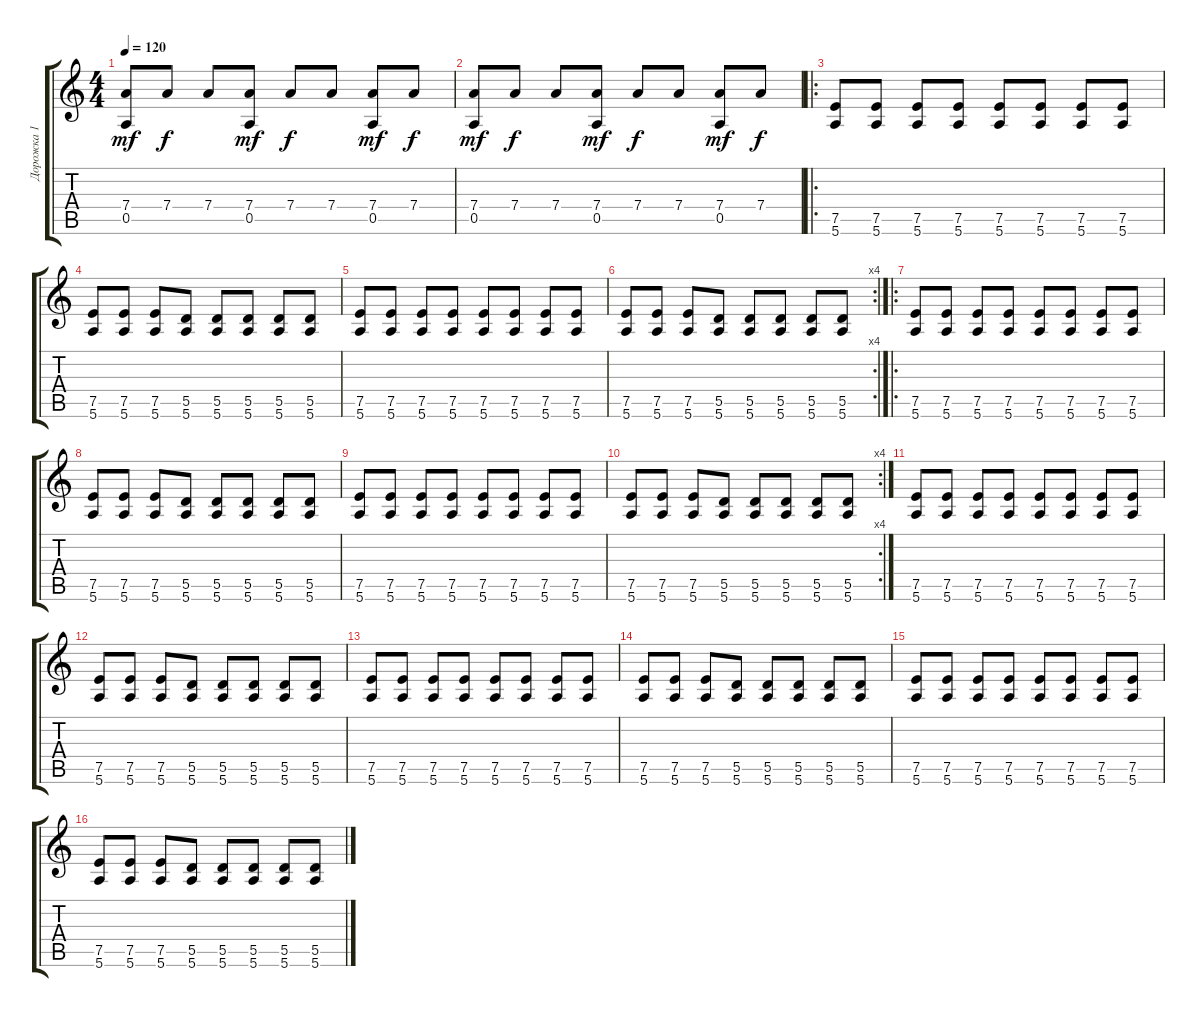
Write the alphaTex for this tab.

\track ("Дорожка 1" "Дорожка 1") {instrument overdrivenguitar}
\staff {score tabs}
\tuning (E4 B3 G3 D3 A2 E2) {hide}
\ts (4 4)
\tempo 120
\clef g2
\ks c
(7.4 0.5).8{dy mf} 7.4.8{dy f} 7.4.8 (7.4 0.5).8{dy mf} 7.4.8{dy f} 7.4.8 (7.4 0.5).8{dy mf} 7.4.8{dy f} |
(7.4 0.5).8{dy mf} 7.4.8{dy f} 7.4.8 (7.4 0.5).8{dy mf} 7.4.8{dy f} 7.4.8 (7.4 0.5).8{dy mf} 7.4.8{dy f} |
\ro
(7.5 5.6).8 (7.5 5.6).8 (7.5 5.6).8 (7.5 5.6).8 (7.5 5.6).8 (7.5 5.6).8 (7.5 5.6).8 (7.5 5.6).8 |
(7.5 5.6).8 (7.5 5.6).8 (7.5 5.6).8 (5.5 5.6).8 (5.5 5.6).8 (5.5 5.6).8 (5.5 5.6).8 (5.5 5.6).8 |
(7.5 5.6).8 (7.5 5.6).8 (7.5 5.6).8 (7.5 5.6).8 (7.5 5.6).8 (7.5 5.6).8 (7.5 5.6).8 (7.5 5.6).8 |
\rc 4
(7.5 5.6).8 (7.5 5.6).8 (7.5 5.6).8 (5.5 5.6).8 (5.5 5.6).8 (5.5 5.6).8 (5.5 5.6).8 (5.5 5.6).8 |
\ro
(7.5 5.6).8 (7.5 5.6).8 (7.5 5.6).8 (7.5 5.6).8 (7.5 5.6).8 (7.5 5.6).8 (7.5 5.6).8 (7.5 5.6).8 |
(7.5 5.6).8 (7.5 5.6).8 (7.5 5.6).8 (5.5 5.6).8 (5.5 5.6).8 (5.5 5.6).8 (5.5 5.6).8 (5.5 5.6).8 |
(7.5 5.6).8 (7.5 5.6).8 (7.5 5.6).8 (7.5 5.6).8 (7.5 5.6).8 (7.5 5.6).8 (7.5 5.6).8 (7.5 5.6).8 |
\rc 4
(7.5 5.6).8 (7.5 5.6).8 (7.5 5.6).8 (5.5 5.6).8 (5.5 5.6).8 (5.5 5.6).8 (5.5 5.6).8 (5.5 5.6).8 |
(7.5 5.6).8{volume 8} (7.5 5.6).8 (7.5 5.6).8 (7.5 5.6).8 (7.5 5.6).8 (7.5 5.6).8 (7.5 5.6).8 (7.5 5.6).8 |
(7.5 5.6).8 (7.5 5.6).8 (7.5 5.6).8 (5.5 5.6).8 (5.5 5.6).8 (5.5 5.6).8 (5.5 5.6).8 (5.5 5.6).8 |
(7.5 5.6).8{volume 5} (7.5 5.6).8 (7.5 5.6).8 (7.5 5.6).8 (7.5 5.6).8 (7.5 5.6).8 (7.5 5.6).8 (7.5 5.6).8 |
(7.5 5.6).8 (7.5 5.6).8 (7.5 5.6).8 (5.5 5.6).8 (5.5 5.6).8 (5.5 5.6).8 (5.5 5.6).8 (5.5 5.6).8 |
(7.5 5.6).8{volume 4} (7.5 5.6).8 (7.5 5.6).8 (7.5 5.6).8 (7.5 5.6).8 (7.5 5.6).8 (7.5 5.6).8 (7.5 5.6).8 |
(7.5 5.6).8 (7.5 5.6).8 (7.5 5.6).8 (5.5 5.6).8 (5.5 5.6).8 (5.5 5.6).8 (5.5 5.6).8 (5.5 5.6).8
